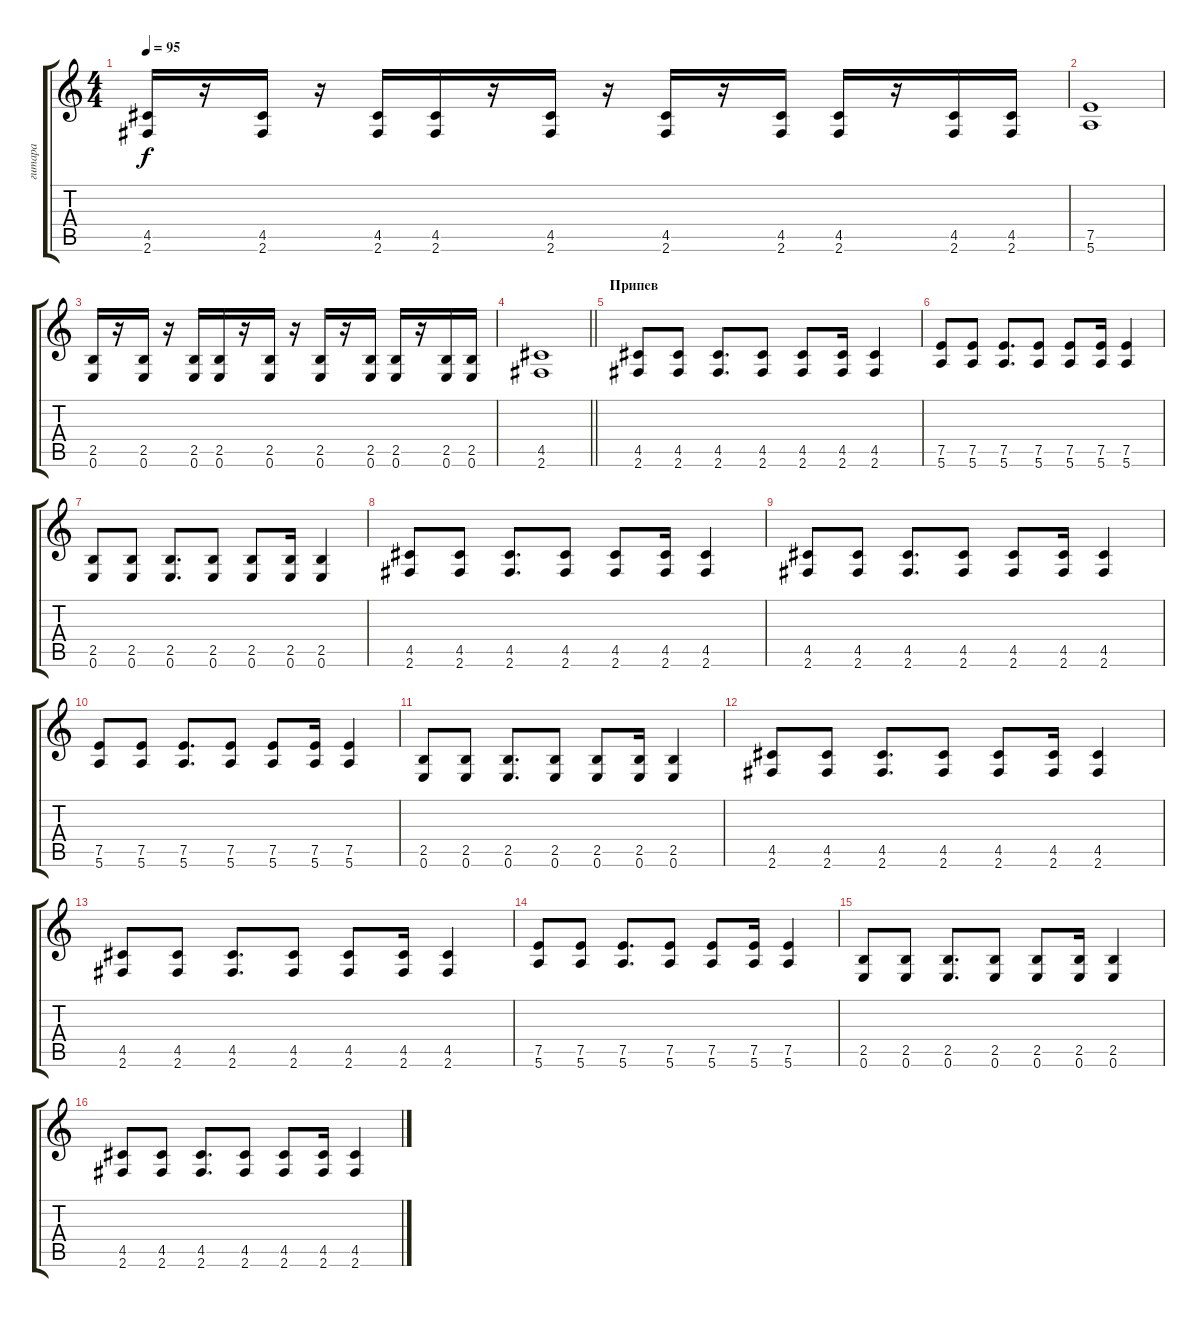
\track ("гитара" "гитара") {instrument distortionguitar}
\staff {score tabs}
\tuning (E4 B3 G3 D3 A2 E2) {hide}
\ts (4 4)
\tempo 95
\clef g2
\ks c
(4.5 2.6).16{dy f} r.16 (4.5 2.6).16 r.16 (4.5 2.6).16 (4.5 2.6).16 r.16 (4.5 2.6).16 r.16 (4.5 2.6).16 r.16 (4.5 2.6).16 (4.5 2.6).16 r.16 (4.5 2.6).16 (4.5 2.6).16 |
(7.5 5.6).1 |
(2.5 0.6).16 r.16 (2.5 0.6).16 r.16 (2.5 0.6).16 (2.5 0.6).16 r.16 (2.5 0.6).16 r.16 (2.5 0.6).16 r.16 (2.5 0.6).16 (2.5 0.6).16 r.16 (2.5 0.6).16 (2.5 0.6).16 |
\barLineRight lightlight
(4.5 2.6).1 |
\section ("" "Припев")
(4.5 2.6).8 (4.5 2.6).8 (4.5 2.6).8{d} (4.5 2.6).8 (4.5 2.6).8 (4.5 2.6).16 (4.5 2.6).4 |
(7.5 5.6).8 (7.5 5.6).8 (7.5 5.6).8{d} (7.5 5.6).8 (7.5 5.6).8 (7.5 5.6).16 (7.5 5.6).4 |
(2.5 0.6).8 (2.5 0.6).8 (2.5 0.6).8{d} (2.5 0.6).8 (2.5 0.6).8 (2.5 0.6).16 (2.5 0.6).4 |
(4.5 2.6).8 (4.5 2.6).8 (4.5 2.6).8{d} (4.5 2.6).8 (4.5 2.6).8 (4.5 2.6).16 (4.5 2.6).4 |
(4.5 2.6).8 (4.5 2.6).8 (4.5 2.6).8{d} (4.5 2.6).8 (4.5 2.6).8 (4.5 2.6).16 (4.5 2.6).4 |
(7.5 5.6).8 (7.5 5.6).8 (7.5 5.6).8{d} (7.5 5.6).8 (7.5 5.6).8 (7.5 5.6).16 (7.5 5.6).4 |
(2.5 0.6).8 (2.5 0.6).8 (2.5 0.6).8{d} (2.5 0.6).8 (2.5 0.6).8 (2.5 0.6).16 (2.5 0.6).4 |
(4.5 2.6).8 (4.5 2.6).8 (4.5 2.6).8{d} (4.5 2.6).8 (4.5 2.6).8 (4.5 2.6).16 (4.5 2.6).4 |
(4.5 2.6).8 (4.5 2.6).8 (4.5 2.6).8{d} (4.5 2.6).8 (4.5 2.6).8 (4.5 2.6).16 (4.5 2.6).4 |
(7.5 5.6).8 (7.5 5.6).8 (7.5 5.6).8{d} (7.5 5.6).8 (7.5 5.6).8 (7.5 5.6).16 (7.5 5.6).4 |
(2.5 0.6).8 (2.5 0.6).8 (2.5 0.6).8{d} (2.5 0.6).8 (2.5 0.6).8 (2.5 0.6).16 (2.5 0.6).4 |
(4.5 2.6).8 (4.5 2.6).8 (4.5 2.6).8{d} (4.5 2.6).8 (4.5 2.6).8 (4.5 2.6).16 (4.5 2.6).4
